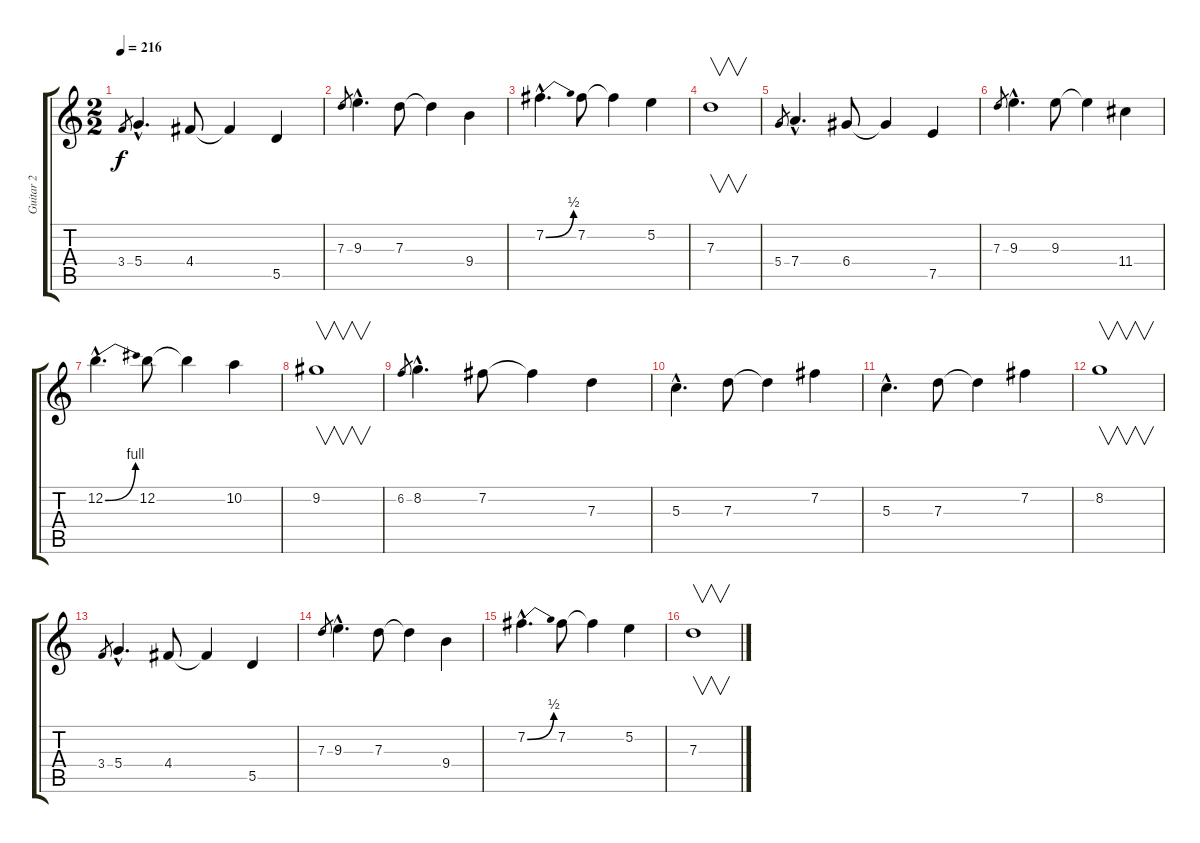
\track ("Guitar 2" "Guitar 2") {instrument distortionguitar}
\staff {score tabs}
\tuning (E4 B3 G3 D3 A2 E2) {hide}
\ts (2 2)
\tempo 216
\clef g2
\ks c
3.4.8{gr dy f} 5.4{hac}.4{d} 4.4.8 4.4{t}.4 5.5.4 |
7.3.8{gr} 9.3{hac}.4{d} 7.3.8 7.3{t}.4 9.4.4 |
7.2{be (bend 0 0 60 2) hac}.4{d} 7.2.8 7.2{t}.4 5.2.4 |
7.3.1{v} |
5.4.8{gr} 7.4{hac}.4{d} 6.4.8 6.4{t}.4 7.5.4 |
7.3.8{gr} 9.3{hac}.4{d} 9.3.8 9.3{t}.4 11.4.4 |
12.2{be (bend 0 0 60 4) hac}.4{d} 12.2.8 12.2{t}.4 10.2.4 |
9.2.1{v} |
6.2.8{gr} 8.2{hac}.4{d} 7.2.8 7.2{t}.4 7.3.4 |
5.3{hac}.4{d} 7.3.8 7.3{t}.4 7.2.4 |
5.3{hac}.4{d} 7.3.8 7.3{t}.4 7.2.4 |
8.2.1{v} |
3.4.8{gr} 5.4{hac}.4{d} 4.4.8 4.4{t}.4 5.5.4 |
7.3.8{gr} 9.3{hac}.4{d} 7.3.8 7.3{t}.4 9.4.4 |
7.2{be (bend 0 0 60 2) hac}.4{d} 7.2.8 7.2{t}.4 5.2.4 |
7.3.1{v}
